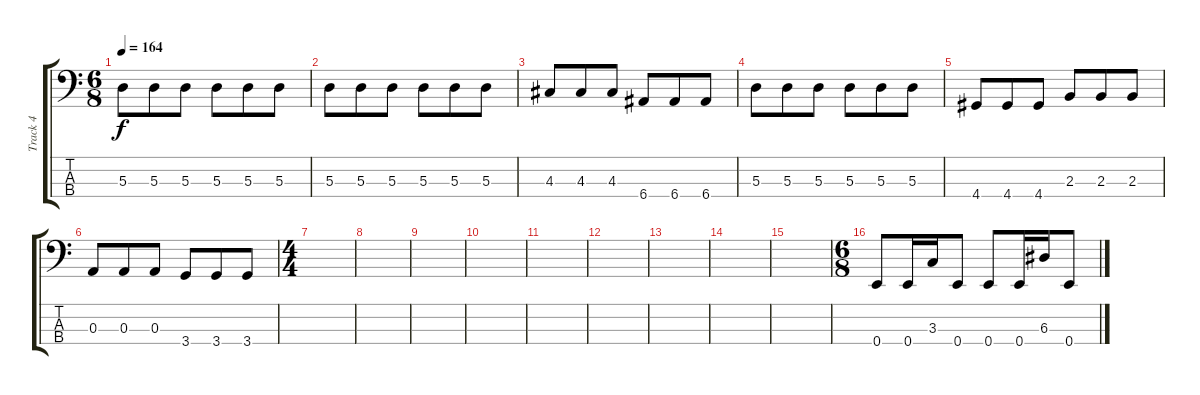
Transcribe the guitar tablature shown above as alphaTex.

\track ("Track 4" "Track 4") {instrument electricbassfinger}
\staff {score tabs}
\tuning (G2 D2 A1 E1) {hide}
\ts (6 8)
\tempo 164
\clef f4
\ks c
5.3.8{dy f} 5.3.8 5.3.8 5.3.8 5.3.8 5.3.8 |
5.3.8 5.3.8 5.3.8 5.3.8 5.3.8 5.3.8 |
4.3.8 4.3.8 4.3.8 6.4.8 6.4.8 6.4.8 |
5.3.8 5.3.8 5.3.8 5.3.8 5.3.8 5.3.8 |
4.4.8 4.4.8 4.4.8 2.3.8 2.3.8 2.3.8 |
0.3.8 0.3.8 0.3.8 3.4.8 3.4.8 3.4.8 |
\ts (4 4)
|
|
|
|
|
|
|
|
|
\ts (6 8)
0.4.8 0.4.16 3.3.16 0.4.8 0.4.8 0.4.16 6.3.16 0.4.8
